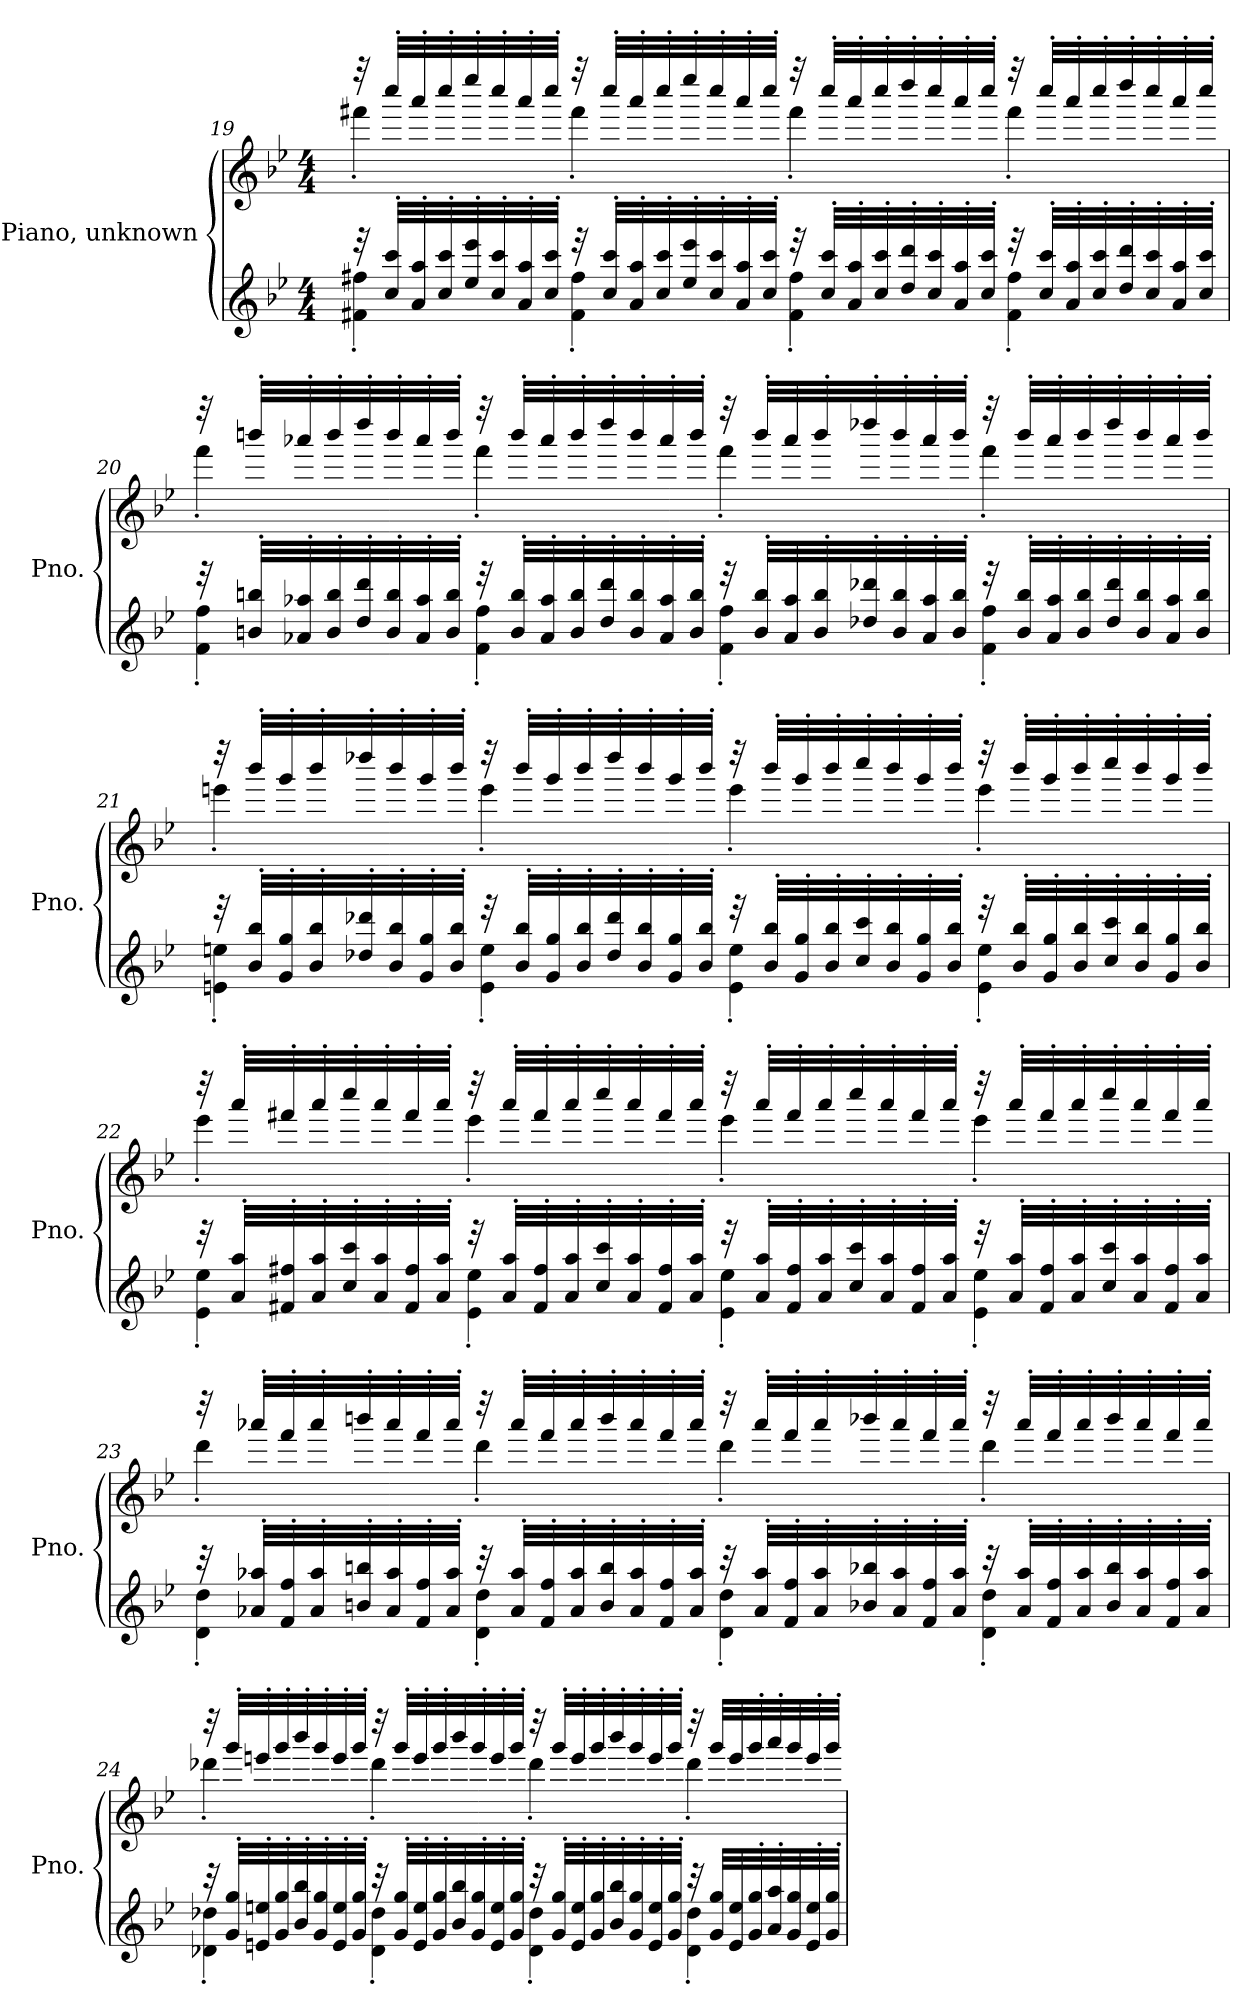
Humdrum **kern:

**kern	**kern
*part1	*part1
*staff2	*staff1
*I"Piano, unknown	*
*I'Pno.	*
!!LO:PB:g=z
*clefG2	*clefG2
*k[b-e-]	*k[b-e-]
*M4/4	*M4/4
=19	=19
*^	*^
32r	4f#X\' 4ff#X\'	32r	4fff#X'\
32cc/' 32ccc/'LLL	.	32cccc'/LLL	.
32a/' 32aa/'	.	32aaa'/	.
32cc/' 32ccc/'	.	32cccc'/	.
32ee-/' 32eee-/'	.	32eeee-'/	.
32cc/' 32ccc/'	.	32cccc'/	.
32a/' 32aa/'	.	32aaa'/	.
32cc/' 32ccc/'JJJ	.	32cccc'/JJJ	.
32r	4f#\' 4ff#\'	32r	4fff#'\
32cc/' 32ccc/'LLL	.	32cccc'/LLL	.
32a/' 32aa/'	.	32aaa'/	.
32cc/' 32ccc/'	.	32cccc'/	.
32ee-/' 32eee-/'	.	32eeee-'/	.
32cc/' 32ccc/'	.	32cccc'/	.
32a/' 32aa/'	.	32aaa'/	.
32cc/' 32ccc/'JJJ	.	32cccc'/JJJ	.
32r	4f#\' 4ff#\'	32r	4fff#'\
32cc/' 32ccc/'LLL	.	32cccc'/LLL	.
32a/' 32aa/'	.	32aaa'/	.
32cc/' 32ccc/'	.	32cccc'/	.
32dd/' 32ddd/'	.	32dddd'/	.
32cc/' 32ccc/'	.	32cccc'/	.
32a/' 32aa/'	.	32aaa'/	.
32cc/' 32ccc/'JJJ	.	32cccc'/JJJ	.
32r	4f#\' 4ff#\'	32r	4fff#'\
32cc/' 32ccc/'LLL	.	32cccc'/LLL	.
32a/' 32aa/'	.	32aaa'/	.
32cc/' 32ccc/'	.	32cccc'/	.
32dd/' 32ddd/'	.	32dddd'/	.
32cc/' 32ccc/'	.	32cccc'/	.
32a/' 32aa/'	.	32aaa'/	.
32cc/' 32ccc/'JJJ	.	32cccc'/JJJ	.
!!LO:LB:g=z	!!
=20	=20	=20	=20
32r	4f\' 4ff\'	32r	4fff'\
32bn/' 32bbn/'LLL	.	32bbbn'/LLL	.
32a-X/' 32aa-X/'	.	32aaa-X'/	.
32b/' 32bb/'	.	32bbb'/	.
32dd/' 32ddd/'	.	32dddd'/	.
32b/' 32bb/'	.	32bbb'/	.
32a-/' 32aa-/'	.	32aaa-'/	.
32b/' 32bb/'JJJ	.	32bbb'/JJJ	.
32r	4f\' 4ff\'	32r	4fff'\
32b/' 32bb/'LLL	.	32bbb'/LLL	.
32a-/' 32aa-/'	.	32aaa-'/	.
32b/' 32bb/'	.	32bbb'/	.
32dd/' 32ddd/'	.	32dddd'/	.
32b/' 32bb/'	.	32bbb'/	.
32a-/' 32aa-/'	.	32aaa-'/	.
32b/' 32bb/'JJJ	.	32bbb'/JJJ	.
32r	4f\' 4ff\'	32r	4fff'\
32b/' 32bb/'LLL	.	32bbb'/LLL	.
32a-/ 32aa-/	.	32aaa-/	.
32b/' 32bb/'	.	32bbb'/	.
32dd-X/' 32ddd-X/'	.	32dddd-X'/	.
32b/' 32bb/'	.	32bbb'/	.
32a-/' 32aa-/'	.	32aaa-'/	.
32b/' 32bb/'JJJ	.	32bbb'/JJJ	.
32r	4f\' 4ff\'	32r	4fff'\
32b/' 32bb/'LLL	.	32bbb'/LLL	.
32a-/' 32aa-/'	.	32aaa-'/	.
32b/' 32bb/'	.	32bbb'/	.
32dd-/' 32ddd-/'	.	32dddd-'/	.
32b/' 32bb/'	.	32bbb'/	.
32a-/' 32aa-/'	.	32aaa-'/	.
32b/' 32bb/'JJJ	.	32bbb'/JJJ	.
!!LO:LB:g=z	!!
=21	=21	=21	=21
32r	4en\' 4een\'	32r	4eeen'\
32b-/' 32bb-/'LLL	.	32bbb-'/LLL	.
32g/' 32gg/'	.	32ggg'/	.
32b-/' 32bb-/'	.	32bbb-'/	.
32dd-X/' 32ddd-X/'	.	32dddd-X'/	.
32b-/' 32bb-/'	.	32bbb-'/	.
32g/' 32gg/'	.	32ggg'/	.
32b-/' 32bb-/'JJJ	.	32bbb-'/JJJ	.
32r	4e\' 4ee\'	32r	4eee'\
32b-/' 32bb-/'LLL	.	32bbb-'/LLL	.
32g/' 32gg/'	.	32ggg'/	.
32b-/' 32bb-/'	.	32bbb-'/	.
32dd-/' 32ddd-/'	.	32dddd-'/	.
32b-/' 32bb-/'	.	32bbb-'/	.
32g/' 32gg/'	.	32ggg'/	.
32b-/' 32bb-/'JJJ	.	32bbb-'/JJJ	.
32r	4e\' 4ee\'	32r	4eee'\
32b-/' 32bb-/'LLL	.	32bbb-'/LLL	.
32g/' 32gg/'	.	32ggg'/	.
32b-/' 32bb-/'	.	32bbb-'/	.
32cc/' 32ccc/'	.	32cccc'/	.
32b-/' 32bb-/'	.	32bbb-'/	.
32g/' 32gg/'	.	32ggg'/	.
32b-/' 32bb-/'JJJ	.	32bbb-'/JJJ	.
32r	4e\' 4ee\'	32r	4eee'\
32b-/' 32bb-/'LLL	.	32bbb-'/LLL	.
32g/' 32gg/'	.	32ggg'/	.
32b-/' 32bb-/'	.	32bbb-'/	.
32cc/' 32ccc/'	.	32cccc'/	.
32b-/' 32bb-/'	.	32bbb-'/	.
32g/' 32gg/'	.	32ggg'/	.
32b-/' 32bb-/'JJJ	.	32bbb-'/JJJ	.
!!LO:LB:g=z	!!
=22	=22	=22	=22
32r	4e-\' 4ee-\'	32r	4eee-'\
32a/' 32aa/'LLL	.	32aaa'/LLL	.
32f#X/' 32ff#X/'	.	32fff#X'/	.
32a/' 32aa/'	.	32aaa'/	.
32cc/' 32ccc/'	.	32cccc'/	.
32a/' 32aa/'	.	32aaa'/	.
32f#/' 32ff#/'	.	32fff#'/	.
32a/' 32aa/'JJJ	.	32aaa'/JJJ	.
32r	4e-\' 4ee-\'	32r	4eee-'\
32a/' 32aa/'LLL	.	32aaa'/LLL	.
32f#/' 32ff#/'	.	32fff#'/	.
32a/' 32aa/'	.	32aaa'/	.
32cc/' 32ccc/'	.	32cccc'/	.
32a/' 32aa/'	.	32aaa'/	.
32f#/' 32ff#/'	.	32fff#'/	.
32a/' 32aa/'JJJ	.	32aaa'/JJJ	.
32r	4e-\' 4ee-\'	32r	4eee-'\
32a/' 32aa/'LLL	.	32aaa'/LLL	.
32f#/' 32ff#/'	.	32fff#'/	.
32a/' 32aa/'	.	32aaa'/	.
32cc/' 32ccc/'	.	32cccc'/	.
32a/' 32aa/'	.	32aaa'/	.
32f#/' 32ff#/'	.	32fff#'/	.
32a/' 32aa/'JJJ	.	32aaa'/JJJ	.
32r	4e-\' 4ee-\'	32r	4eee-'\
32a/' 32aa/'LLL	.	32aaa'/LLL	.
32f#/' 32ff#/'	.	32fff#'/	.
32a/' 32aa/'	.	32aaa'/	.
32cc/' 32ccc/'	.	32cccc'/	.
32a/' 32aa/'	.	32aaa'/	.
32f#/' 32ff#/'	.	32fff#'/	.
32a/' 32aa/'JJJ	.	32aaa'/JJJ	.
!!LO:LB:g=z	!!
=23	=23	=23	=23
32r	4d\' 4dd\'	32r	4ddd'\
32a-X/' 32aa-X/'LLL	.	32aaa-X'/LLL	.
32f/' 32ff/'	.	32fff'/	.
32a-/' 32aa-/'	.	32aaa-'/	.
32bn/' 32bbn/'	.	32bbbn'/	.
32a-/' 32aa-/'	.	32aaa-'/	.
32f/' 32ff/'	.	32fff'/	.
32a-/' 32aa-/'JJJ	.	32aaa-'/JJJ	.
32r	4d\' 4dd\'	32r	4ddd'\
32a-/' 32aa-/'LLL	.	32aaa-'/LLL	.
32f/' 32ff/'	.	32fff'/	.
32a-/' 32aa-/'	.	32aaa-'/	.
32b/' 32bb/'	.	32bbb'/	.
32a-/' 32aa-/'	.	32aaa-'/	.
32f/' 32ff/'	.	32fff'/	.
32a-/' 32aa-/'JJJ	.	32aaa-'/JJJ	.
32r	4d\' 4dd\'	32r	4ddd'\
32a-/' 32aa-/'LLL	.	32aaa-'/LLL	.
32f/' 32ff/'	.	32fff'/	.
32a-/' 32aa-/'	.	32aaa-'/	.
32b-X/' 32bb-X/'	.	32bbb-X'/	.
32a-/' 32aa-/'	.	32aaa-'/	.
32f/' 32ff/'	.	32fff'/	.
32a-/' 32aa-/'JJJ	.	32aaa-'/JJJ	.
32r	4d\' 4dd\'	32r	4ddd'\
32a-/' 32aa-/'LLL	.	32aaa-'/LLL	.
32f/' 32ff/'	.	32fff'/	.
32a-/' 32aa-/'	.	32aaa-'/	.
32b-/' 32bb-/'	.	32bbb-'/	.
32a-/' 32aa-/'	.	32aaa-'/	.
32f/' 32ff/'	.	32fff'/	.
32a-/' 32aa-/'JJJ	.	32aaa-'/JJJ	.
!!LO:LB:g=z	!!
=24	=24	=24	=24
32r	4d-X\' 4dd-X\'	32r	4ddd-X'\
32g/' 32gg/'LLL	.	32ggg'/LLL	.
32en/' 32een/'	.	32eeen'/	.
32g/' 32gg/'	.	32ggg'/	.
32b-/' 32bb-/'	.	32bbb-'/	.
32g/' 32gg/'	.	32ggg'/	.
32e/' 32ee/'	.	32eee'/	.
32g/' 32gg/'JJJ	.	32ggg'/JJJ	.
32r	4d-\' 4dd-\'	32r	4ddd-'\
32g/' 32gg/'LLL	.	32ggg'/LLL	.
32e/' 32ee/'	.	32eee'/	.
32g/' 32gg/'	.	32ggg'/	.
32b-/ 32bb-/	.	32bbb-/	.
32g/' 32gg/'	.	32ggg'/	.
32e/' 32ee/'	.	32eee'/	.
32g/' 32gg/'JJJ	.	32ggg'/JJJ	.
32r	4d-\' 4dd-\'	32r	4ddd-'\
32g/' 32gg/'LLL	.	32ggg'/LLL	.
32e/' 32ee/'	.	32eee'/	.
32g/' 32gg/'	.	32ggg'/	.
32b-/' 32bb-/'	.	32bbb-'/	.
32g/' 32gg/'	.	32ggg'/	.
32e/' 32ee/'	.	32eee'/	.
32g/' 32gg/'JJJ	.	32ggg'/JJJ	.
32r	4d-\' 4dd-\'	32r	4ddd-'\
32g/ 32gg/LLL	.	32ggg/LLL	.
32e/ 32ee/	.	32eee/	.
32g/' 32gg/'	.	32ggg'/	.
32a/' 32aa/'	.	32aaa'/	.
32g/ 32gg/	.	32ggg/	.
32e/' 32ee/'	.	32eee'/	.
32g/' 32gg/'JJJ	.	32ggg'/JJJ	.
*v	*v	*	*
*	*v	*v
=	=
*-	*-
